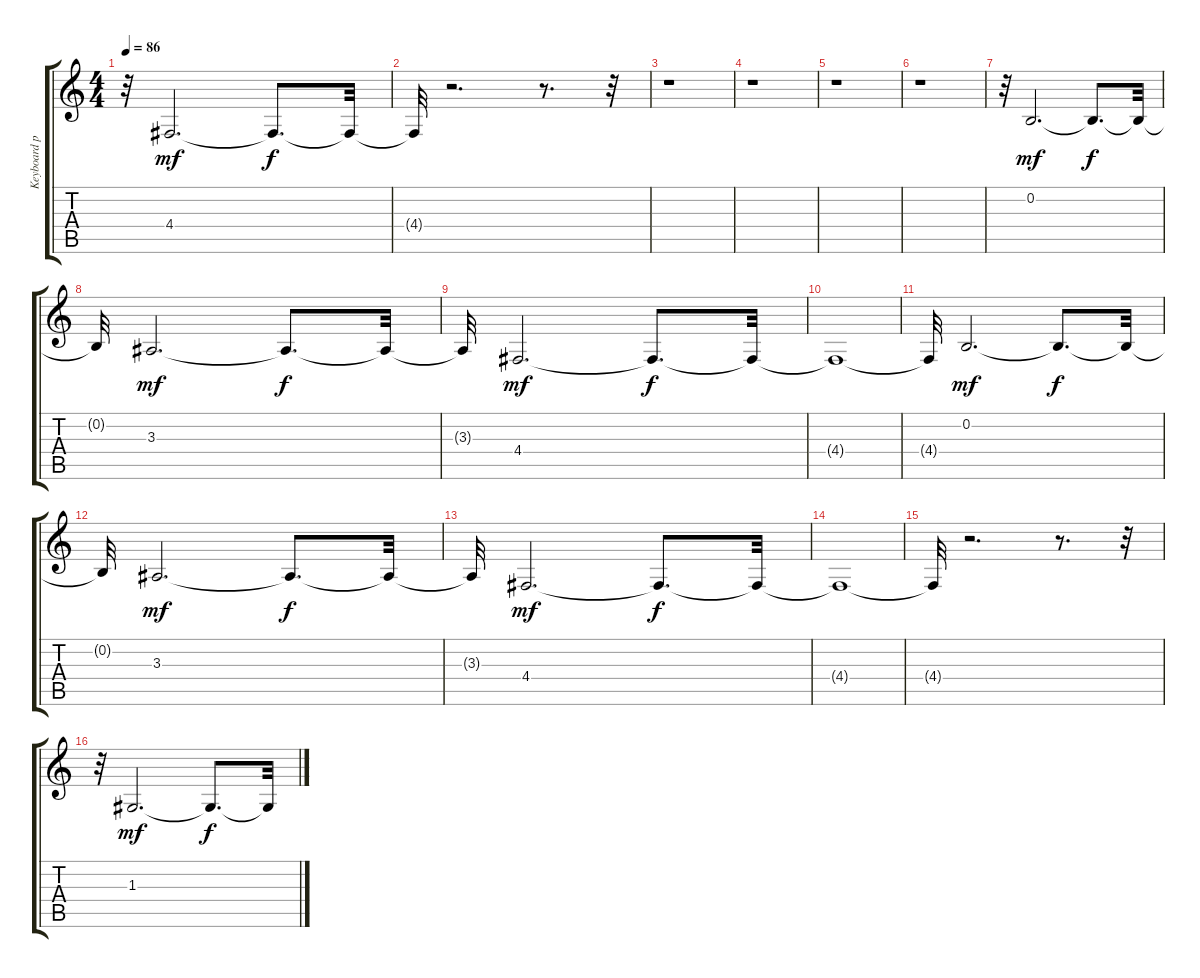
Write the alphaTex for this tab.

\track ("Keyboard pad 2" "Keyboard p") {instrument stringensemble2}
\staff {score tabs}
\tuning (E4 B3 G3 D3 A2 E2) {hide}
\ts (4 4)
\tempo 86
\clef g2
\ks c
r.32{dy f} 4.4.2{d dy mf} 4.4{t}.8{d dy f} 4.4{t}.32 |
4.4{t}.32 r.2{d} r.8{d} r.32 |
r.1 |
r.1 |
r.1 |
r.1 |
r.32 0.2.2{d dy mf} 0.2{t}.8{d dy f} 0.2{t}.32 |
0.2{t}.32 3.3.2{d dy mf} 3.3{t}.8{d dy f} 3.3{t}.32 |
3.3{t}.32 4.4.2{d dy mf} 4.4{t}.8{d dy f} 4.4{t}.32 |
4.4{t}.1 |
4.4{t}.32 0.2.2{d dy mf} 0.2{t}.8{d dy f} 0.2{t}.32 |
0.2{t}.32 3.3.2{d dy mf} 3.3{t}.8{d dy f} 3.3{t}.32 |
3.3{t}.32 4.4.2{d dy mf} 4.4{t}.8{d dy f} 4.4{t}.32 |
4.4{t}.1 |
4.4{t}.32 r.2{d} r.8{d} r.32 |
r.32 1.3.2{d dy mf} 1.3{t}.8{d dy f} 1.3{t}.32
